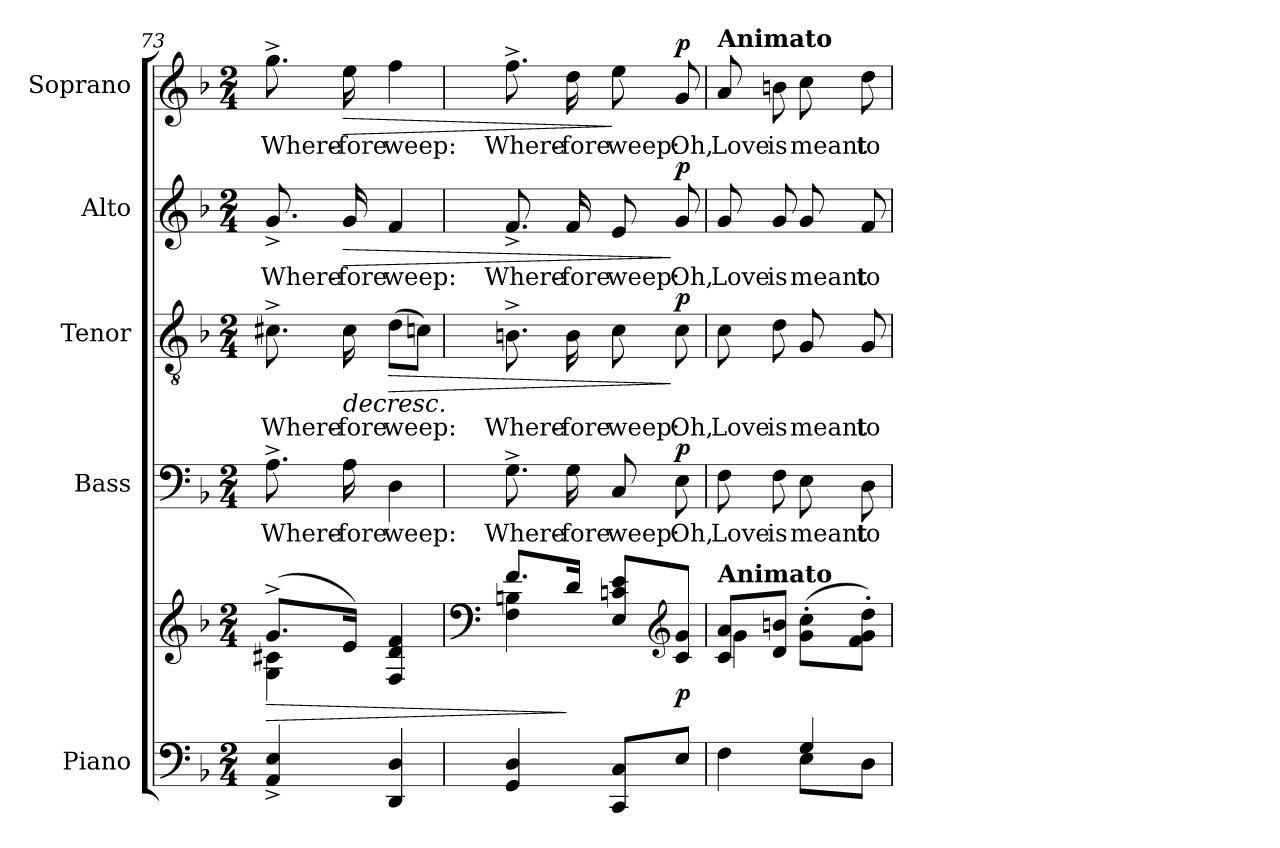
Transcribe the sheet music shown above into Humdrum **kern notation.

**kern	**kern	**dynam	**kern	**text	**dynam	**kern	**text	**dynam	**kern	**text	**dynam	**kern	**text	**dynam
*part5	*part5	*part5	*part4	*part4	*part4	*part3	*part3	*part3	*part2	*part2	*part2	*part1	*part1	*part1
*staff6	*staff5	*staff5/6	*staff4	*staff4	*staff4	*staff3	*staff3	*staff3	*staff2	*staff2	*staff2	*staff1	*staff1	*staff1
*I"Piano	*	*	*I"Bass	*	*	*I"Tenor	*	*	*I"Alto	*	*	*I"Soprano	*	*
*I'Pno.	*	*	*I'B.	*	*	*I'T.	*	*	*I'A.	*	*	*I'S.	*	*
!!LO:PB:g=z
*clefF4	*clefG2	*	*clefF4	*	*	*clefGv2	*	*	*clefG2	*	*	*clefG2	*	*
*	*	*	*	*	*	*ITrd7c12	*	*	*	*	*	*	*	*
*k[b-]	*k[b-]	*	*k[b-]	*	*	*k[b-]	*	*	*k[b-]	*	*	*k[b-]	*	*
*F:	*F:	*	*F:	*	*	*F:	*	*	*F:	*	*	*F:	*	*
*M2/4	*M2/4	*	*M2/4	*	*	*M2/4	*	*	*M2/4	*	*	*M2/4	*	*
=73	=73	=73	=73	=73	=73	=73	=73	=73	=73	=73	=73	=73	=73	=73
!	!	!LO:HP:b	!	!	!	!	!	!	!	!	!	!	!	!
*	*^	*	*	*	*	*	*	*	*	*	*	*	*	*
!	!	!	!	!	!LO:LY:b:color=#000000	!	!	!	!	!	!	!	!	!	!
!	!	!	!	!	!	!	!	!LO:LY:b:color=#000000	!	!	!	!	!	!	!
!	!	!	!	!	!	!	!	!	!	!	!LO:LY:b:color=#000000	!	!	!	!
!	!	!	!	!	!	!	!	!	!	!	!	!	!	!LO:LY:b:color=#000000	!
4AAi/^ 4Ei^	(8.g^i/L	4Gi\ 4c#Xi	>	8.A^i\	Where-	.	8.C#X^i\	Where-	.	8.g^i/	Where-	.	8.gg^i\	Where-	.
!	!	!	!	!	!LO:LY:b:color=#000000	!	!	!	!	!	!	!	!	!	!
!	!	!	!	!	!	!	!	!LO:LY:b:color=#000000	!LO:HP:b	!	!	!	!	!	!
!	!	!	!	!	!	!	!	!	!	!	!LO:LY:b:color=#000000	!LO:HP:b	!	!	!
!	!	!	!	!	!	!	!	!	!	!	!	!	!	!LO:LY:b:color=#000000	!LO:HP:b
.	16ei/Jk)	.	.	16Ai\	-fore	.	16C#i\	-fore	>	16gi/	-fore	>	16eei\	-fore	>
!	!	!	!	!	!LO:LY:b:color=#000000	!	!	!	!	!	!	!	!	!	!
!	!	!	!	!	!	!	!	!LO:LY:b:color=#000000	!LO:HP:b	!	!	!	!	!	!
!	!	!	!	!	!	!	!	!	!	!	!LO:LY:b:color=#000000	!	!	!	!
!	!	!	!	!	!	!	!	!	!	!	!	!	!	!LO:LY:b:color=#000000	!
4DDi/ 4Di	4Fi/ 4di 4fi	4ryy	.	4Di\	weep:	.	(8Di\L	weep:	>	4fi/	weep:	.	4ffi\	weep:	.
.	.	.	.	.	.	.	8Cni\J)	.	.	.	.	.	.	.	.
=74	=74	=74	=74	=74	=74	=74	=74	=74	=74	=74	=74	=74	=74	=74	=74
*	*clefF4	*	*	*	*	*	*	*	*	*	*	*	*	*	*
!	!	!	!	!	!LO:LY:b:color=#000000	!	!	!	!	!	!	!	!	!	!
!	!	!	!	!	!	!	!	!LO:LY:b:color=#000000	!	!	!	!	!	!	!
!	!	!	!	!	!	!	!	!	!	!	!LO:LY:b:color=#000000	!	!	!	!
!	!	!	!	!	!	!	!	!	!	!	!	!	!	!LO:LY:b:color=#000000	!
4GGi/ 4Di	8.fi/L	4Fi\ 4Bni	.	8.G^i\	Where-	.	8.BBn^i\	Where-	.	8.f^i/	Where-	.	8.ff^i\	Where-	.
!	!	!	!	!	!LO:LY:b:color=#000000	!	!	!	!	!	!	!	!	!	!
!	!	!	!	!	!	!	!	!LO:LY:b:color=#000000	!	!	!	!	!	!	!
!	!	!	!	!	!	!	!	!	!	!	!LO:LY:b:color=#000000	!	!	!	!
!	!	!	!	!	!	!	!	!	!	!	!	!	!	!LO:LY:b:color=#000000	!
.	16di/Jk	.	]	16Gi\	-fore	.	16BBi\	-fore	.	16fi/	-fore	.	16ddi\	-fore	.
!	!	!	!	!	!LO:LY:b:color=#000000	!	!	!	!	!	!	!	!	!	!
!	!	!	!	!	!	!	!	!LO:LY:b:color=#000000	!	!	!	!	!	!	!
!	!	!	!	!	!	!	!	!	!	!	!LO:LY:b:color=#000000	!	!	!	!
!	!	!	!	!	!	!	!	!	!	!	!	!	!	!LO:LY:b:color=#000000	!
8CCi/ 8CiL	4ryy	8Ei/ 8cni 8eiL	.	8Ci/	weep:	.	8Ci\	weep:	.	8ei/	weep:	.	8eei\	weep:	]
*	*clefG2	*	*	*	*	*	*	*	*	*	*	*	*	*	*
!	!	!	!	!	!LO:LY:b:color=#000000	!	!	!	!	!	!	!	!	!	!
!	!	!	!	!	!	!	!	!LO:LY:b:color=#000000	!	!	!	!	!	!	!
!	!	!	!	!	!	!	!	!	!	!	!LO:LY:b:color=#000000	!	!	!	!
!	!	!	!	!	!	!	!	!	!	!	!	!	!	!LO:LY:b:color=#000000	!
8Ei/J	.	8ci/ 8giJ	p	8Ei\	Oh,	p	8Ci\	Oh,	] ] p	8gi/	Oh,	] p	8gi/	Oh,	p
=75	=75	=75	=75	=75	=75	=75	=75	=75	=75	=75	=75	=75	=75	=75	=75
*^	*	*	*	*	*	*	*	*	*	*	*	*	*	*	*
!	!	!	!	!	!	!LO:LY:b:color=#000000	!	!	!	!	!	!	!	!	!	!
!	!	!	!	!	!	!	!	!	!LO:LY:b:color=#000000	!	!	!	!	!	!	!
!	!	!	!	!	!	!	!	!	!	!	!	!LO:LY:b:color=#000000	!	!	!	!
!	!	!	!	!	!	!	!	!	!	!	!	!	!	!LO:TX:a:B:t=Animato	!	!
!	!	!LO:TX:a:B:t=Animato	!	!	!	!	!	!	!	!	!	!	!	!	!	!
!	!	!	!	!	!	!	!	!	!	!	!	!	!	!	!LO:LY:b:color=#000000	!
4ryy	4Fi\	8ci/ 8aiL	4gi\	.	8Fi\	Love	.	8Ci\	Love	.	8gi/	Love	.	8ai/	Love	.
!	!	!	!	!	!	!LO:LY:b:color=#000000	!	!	!	!	!	!	!	!	!	!
!	!	!	!	!	!	!	!	!	!LO:LY:b:color=#000000	!	!	!	!	!	!	!
!	!	!	!	!	!	!	!	!	!	!	!	!LO:LY:b:color=#000000	!	!	!	!
!	!	!	!	!	!	!	!	!	!	!	!	!	!	!	!LO:LY:b:color=#000000	!
.	.	8di/ 8bniJ	.	.	8Fi\	is	.	8Di\	is	.	8gi/	is	.	8bni\	is	.
!	!	!	!	!	!	!LO:LY:b:color=#000000	!	!	!	!	!	!	!	!	!	!
!	!	!	!	!	!	!	!	!	!LO:LY:b:color=#000000	!	!	!	!	!	!	!
!	!	!	!	!	!	!	!	!	!	!	!	!LO:LY:b:color=#000000	!	!	!	!
!	!	!	!	!	!	!	!	!	!	!	!	!	!	!	!LO:LY:b:color=#000000	!
4Gi/	8Ei\L	(8gi\' 8cci'L	4ryy	.	8Ei\	meant	.	8GGi/	meant	.	8gi/	meant	.	8cci\	meant	.
!	!	!	!	!	!	!LO:LY:b:color=#000000	!	!	!	!	!	!	!	!	!	!
!	!	!	!	!	!	!	!	!	!LO:LY:b:color=#000000	!	!	!	!	!	!	!
!	!	!	!	!	!	!	!	!	!	!	!	!LO:LY:b:color=#000000	!	!	!	!
!	!	!	!	!	!	!	!	!	!	!	!	!	!	!	!LO:LY:b:color=#000000	!
.	8Di\J	8fi\' 8gi' 8ddi'J)	.	.	8Di\	to	.	8GGi/	to	.	8fi/	to	.	8ddi\	to	.
*v	*v	*	*	*	*	*	*	*	*	*	*	*	*	*	*	*
*	*v	*v	*	*	*	*	*	*	*	*	*	*	*	*	*
=	=	=	=	=	=	=	=	=	=	=	=	=	=	=
*-	*-	*-	*-	*-	*-	*-	*-	*-	*-	*-	*-	*-	*-	*-
